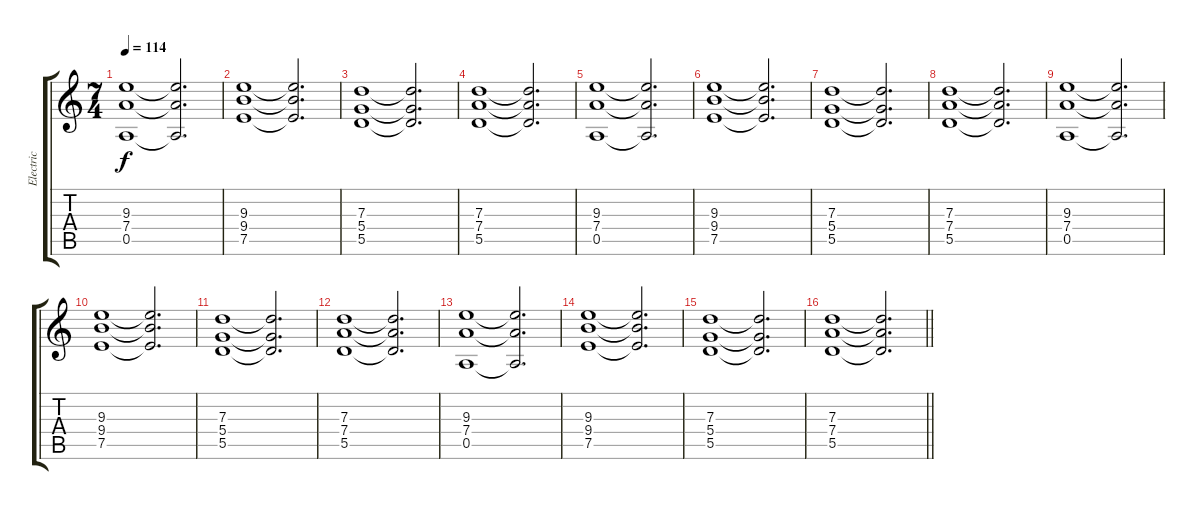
\track ("Electric" "Electric") {instrument overdrivenguitar}
\staff {score tabs}
\tuning (E4 B3 G3 D3 A2 E2) {hide}
\ts (7 4)
\tempo 114
\clef g2
\ks c
(9.3 7.4 0.5).1{dy f} (9.3{t} 7.4{t} 0.5{t}).2{d} |
(9.3 9.4 7.5).1 (9.3{t} 9.4{t} 7.5{t}).2{d} |
(7.3 5.4 5.5).1 (7.3{t} 5.4{t} 5.5{t}).2{d} |
(7.3 7.4 5.5).1 (7.3{t} 7.4{t} 5.5{t}).2{d} |
(9.3 7.4 0.5).1 (9.3{t} 7.4{t} 0.5{t}).2{d} |
(9.3 9.4 7.5).1 (9.3{t} 9.4{t} 7.5{t}).2{d} |
(7.3 5.4 5.5).1 (7.3{t} 5.4{t} 5.5{t}).2{d} |
(7.3 7.4 5.5).1 (7.3{t} 7.4{t} 5.5{t}).2{d} |
(9.3 7.4 0.5).1 (9.3{t} 7.4{t} 0.5{t}).2{d} |
(9.3 9.4 7.5).1 (9.3{t} 9.4{t} 7.5{t}).2{d} |
(7.3 5.4 5.5).1 (7.3{t} 5.4{t} 5.5{t}).2{d} |
(7.3 7.4 5.5).1 (7.3{t} 7.4{t} 5.5{t}).2{d} |
(9.3 7.4 0.5).1 (9.3{t} 7.4{t} 0.5{t}).2{d} |
(9.3 9.4 7.5).1 (9.3{t} 9.4{t} 7.5{t}).2{d} |
(7.3 5.4 5.5).1 (7.3{t} 5.4{t} 5.5{t}).2{d} |
\barLineRight lightlight
(7.3 7.4 5.5).1 (7.3{t} 7.4{t} 5.5{t}).2{d}
